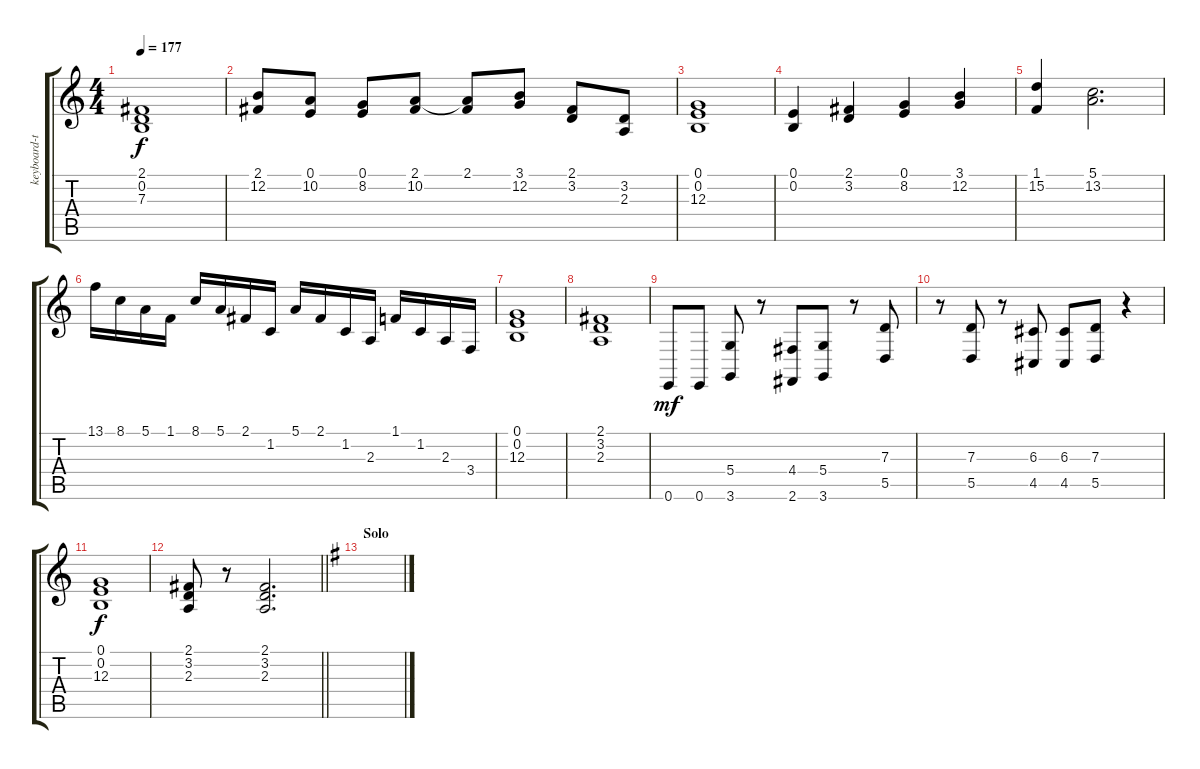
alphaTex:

\track ("keyboard-tsumugi kotobuki" "keyboard-t") {instrument stringensemble1}
\staff {score tabs}
\tuning (E4 B3 G3 D3 A2 E2) {hide}
\ts (4 4)
\tempo 177
\clef g2
\ks c
(2.1 0.2 7.3).1{dy f} |
(2.1 12.2).8 (0.1 10.2).8 (0.1 8.2).8 (2.1 10.2).8 (2.1 10.2{t}).8 (3.1 12.2).8 (2.1 3.2).8 (3.2 2.3).8 |
(0.1 0.2 12.3).1 |
(0.1 0.2).4 (2.1 3.2).4 (0.1 8.2).4 (3.1 12.2).4 |
(1.1 15.2).4 (5.1 13.2).2{d} |
13.1.16 8.1.16 5.1.16 1.1.16 8.1.16 5.1.16 2.1.16 1.2.16 5.1.16 2.1.16 1.2.16 2.3.16 1.1.16 1.2.16 2.3.16 3.4.16 |
(0.1 0.2 12.3).1 |
(2.1 3.2 2.3).1 |
0.6.8{dy mf} 0.6.8 (5.4 3.6).8 r.8 (4.4 2.6).8 (5.4 3.6).8 r.8 (7.3 5.5).8 |
r.8 (7.3 5.5).8 r.8 (6.3 4.5).8 (6.3 4.5).8 (7.3 5.5).8 r.4 |
(0.1 0.2 12.3).1{dy f} |
\barLineRight lightlight
(2.1 3.2 2.3).8 r.8 (2.1 3.2 2.3).2{d} |
\section ("" "Solo")
\ks eminor
